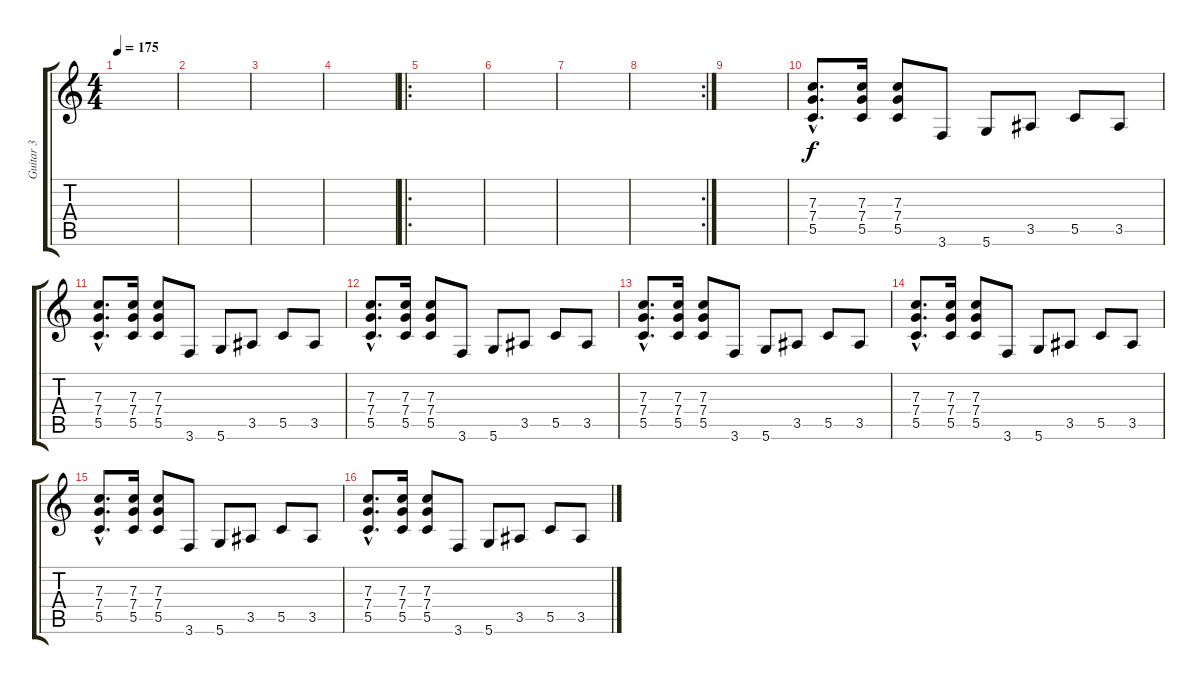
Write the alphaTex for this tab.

\track ("Guitar 3" "Guitar 3") {instrument acousticguitarsteel}
\staff {score tabs}
\tuning (D3 A3 F3 C3 G2 D2) {hide}
\ts (4 4)
\tempo 175
\clef g2
\ks c
|
|
|
|
\ro
|
|
|
\rc 2
|
|
(7.3{hac} 7.4{hac} 5.5{hac}).8{d} (7.3 7.4 5.5).16 (7.3 7.4 5.5).8 3.6.8 5.6.8 3.5.8 5.5.8 3.5.8 |
(7.3{hac} 7.4{hac} 5.5{hac}).8{d} (7.3 7.4 5.5).16 (7.3 7.4 5.5).8 3.6.8 5.6.8 3.5.8 5.5.8 3.5.8 |
(7.3{hac} 7.4{hac} 5.5{hac}).8{d} (7.3 7.4 5.5).16 (7.3 7.4 5.5).8 3.6.8 5.6.8 3.5.8 5.5.8 3.5.8 |
(7.3{hac} 7.4{hac} 5.5{hac}).8{d} (7.3 7.4 5.5).16 (7.3 7.4 5.5).8 3.6.8 5.6.8 3.5.8 5.5.8 3.5.8 |
(7.3{hac} 7.4{hac} 5.5{hac}).8{d} (7.3 7.4 5.5).16 (7.3 7.4 5.5).8 3.6.8 5.6.8 3.5.8 5.5.8 3.5.8 |
(7.3{hac} 7.4{hac} 5.5{hac}).8{d} (7.3 7.4 5.5).16 (7.3 7.4 5.5).8 3.6.8 5.6.8 3.5.8 5.5.8 3.5.8 |
(7.3{hac} 7.4{hac} 5.5{hac}).8{d} (7.3 7.4 5.5).16 (7.3 7.4 5.5).8 3.6.8 5.6.8 3.5.8 5.5.8 3.5.8
